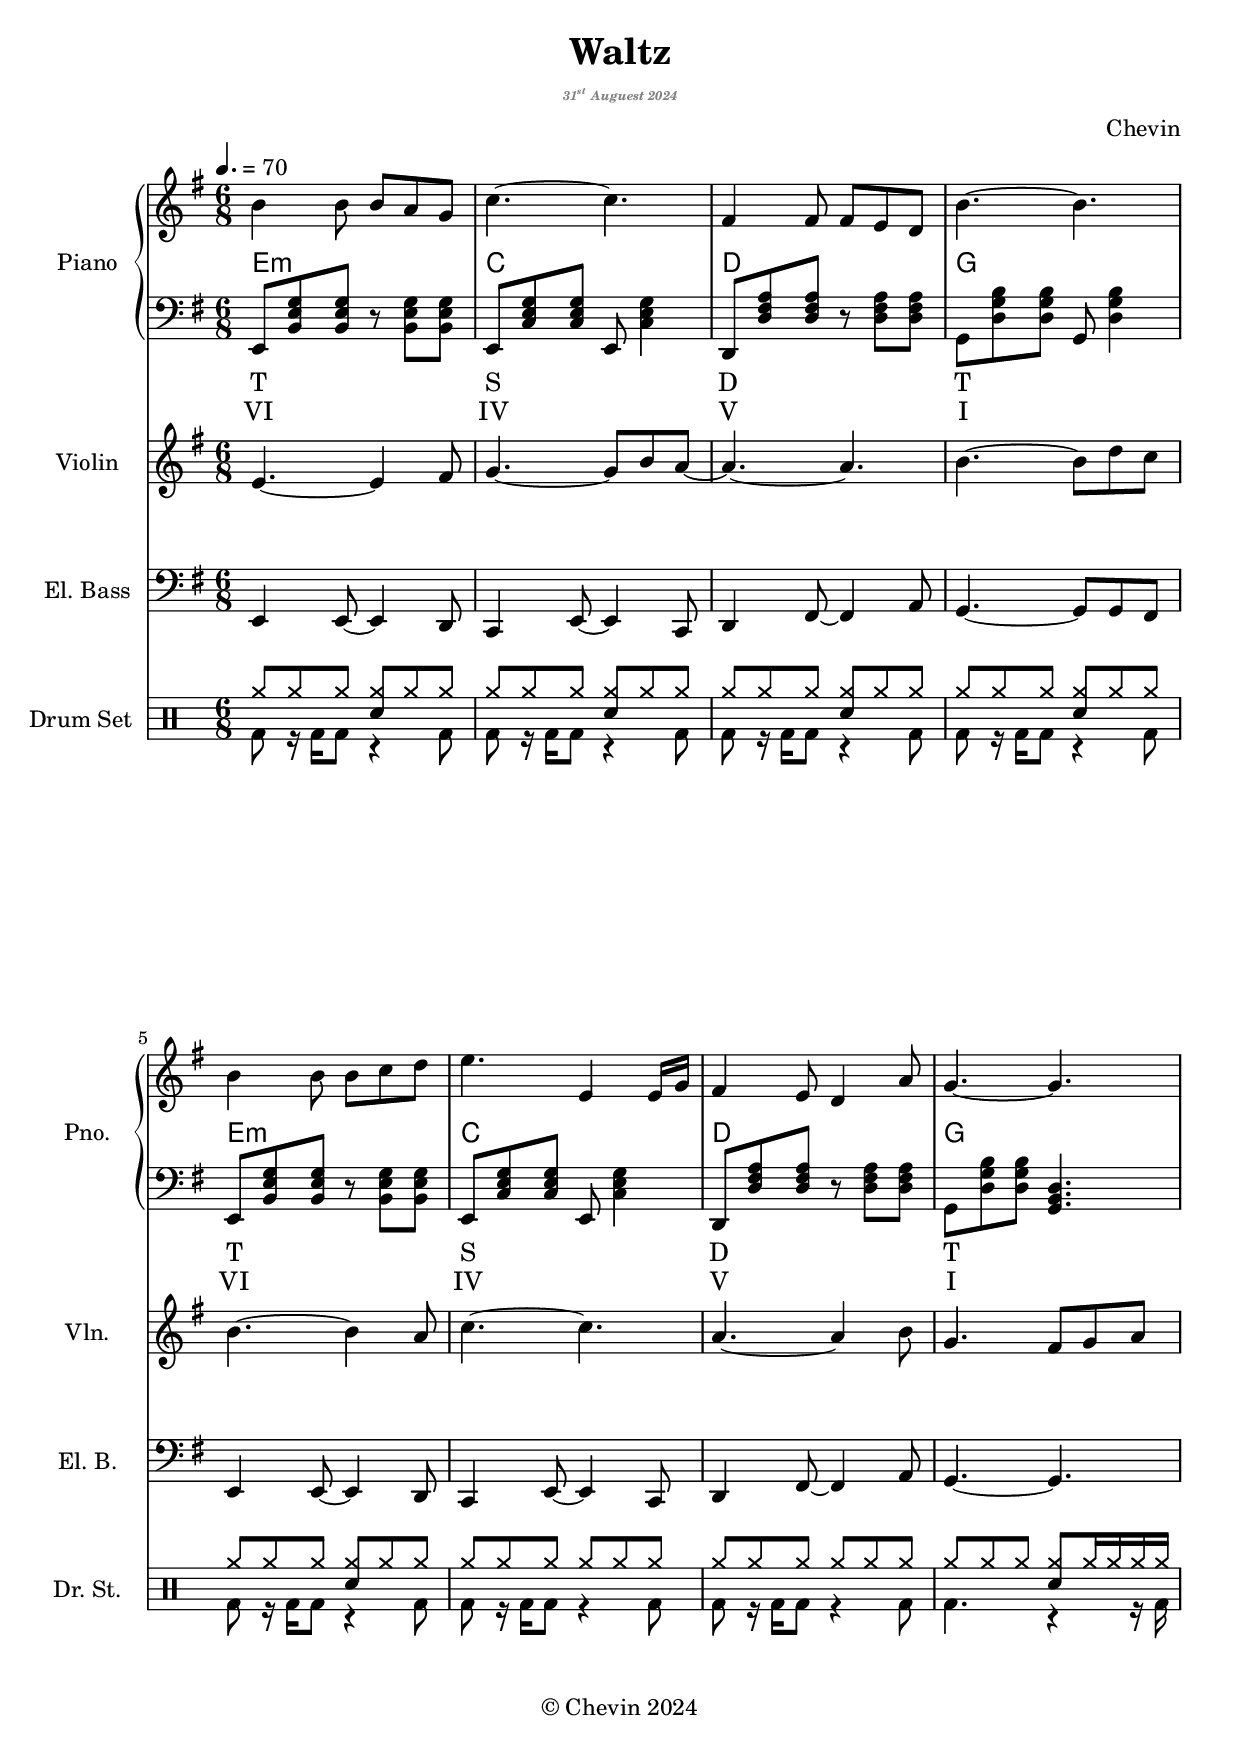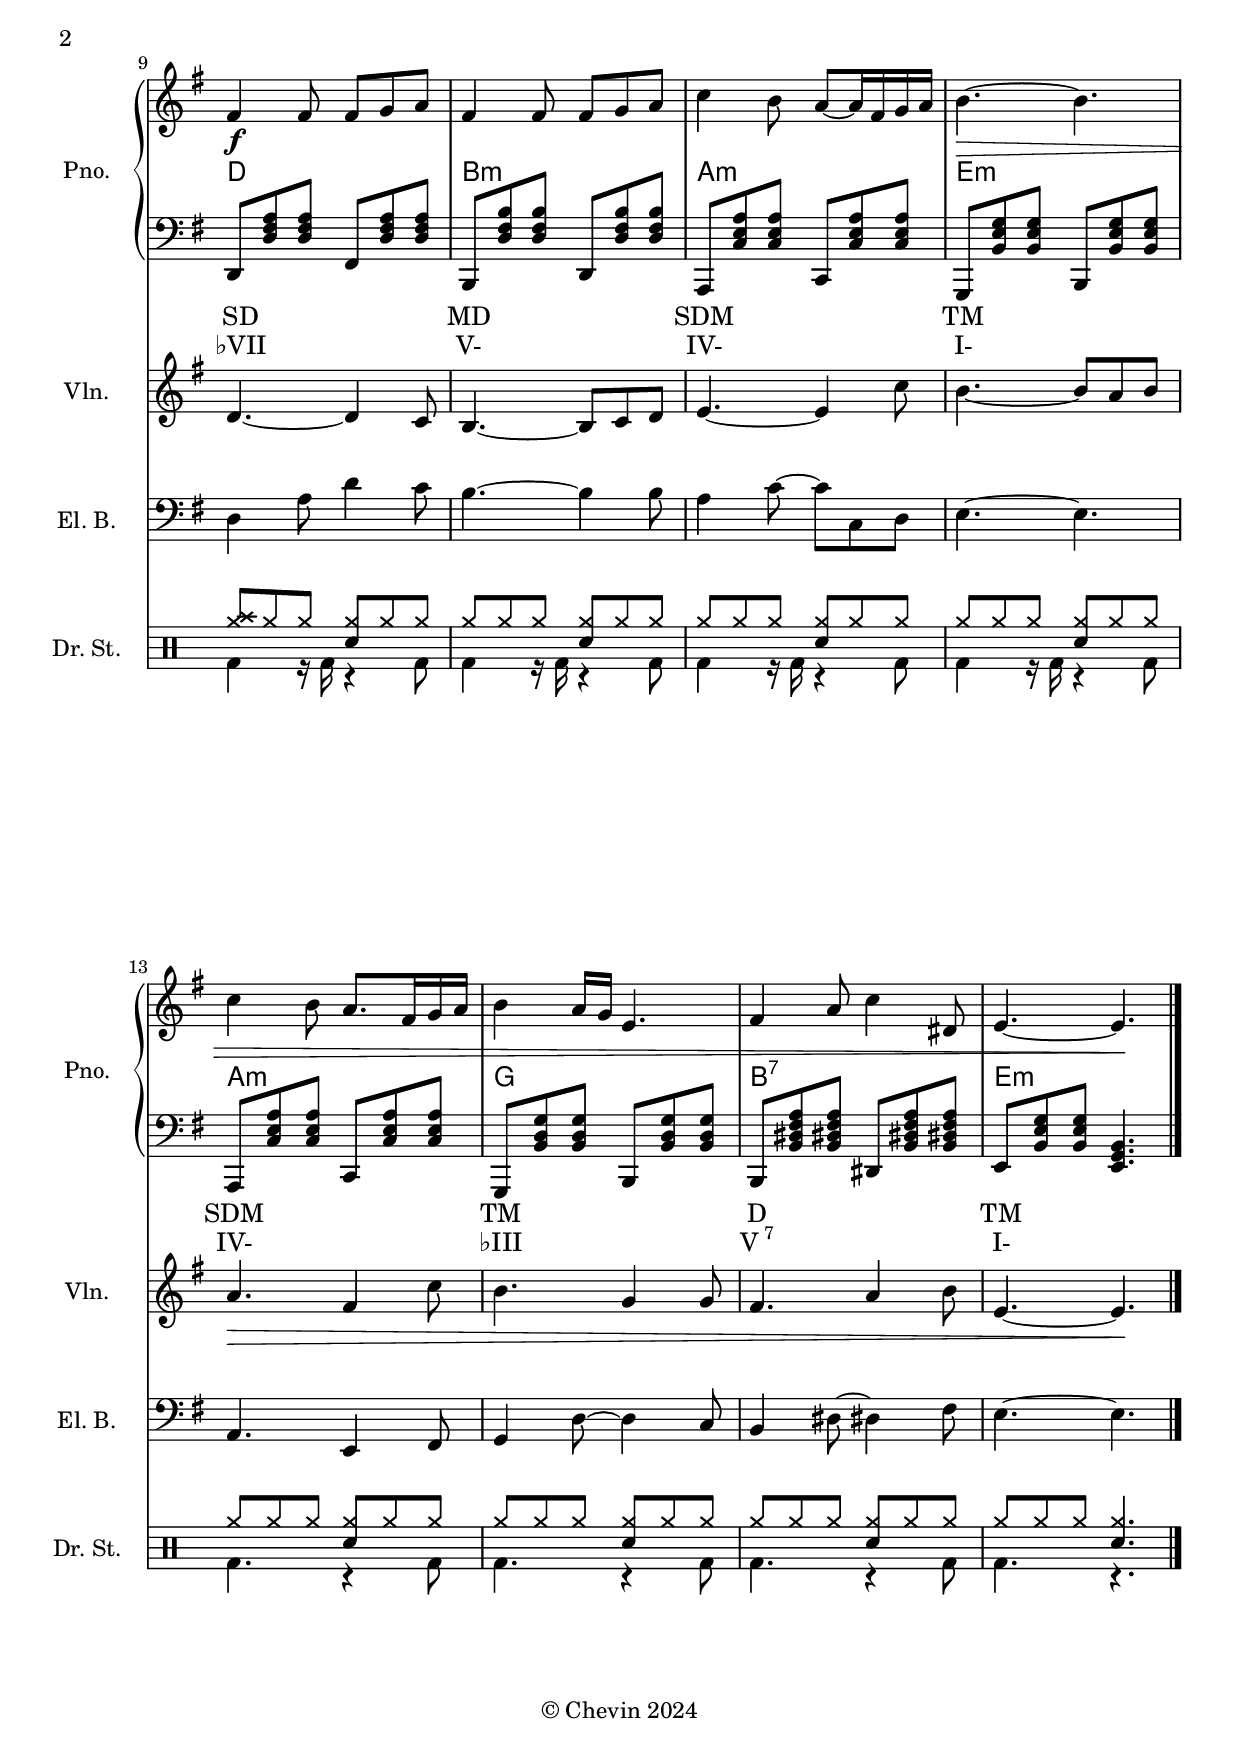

\version "2.24.4"

\header {
  title     = "Waltz"
  subtitle  = \markup {
    \override #'(font-size . -5)
    \italic \with-color "gray"
    {\concat { "31"\super{"st"} } "Auguest 2024"}
  }
  composer  = "Chevin"
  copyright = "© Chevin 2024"
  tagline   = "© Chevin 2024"
}

\score {
  \layout {
    indent       = 1.5\cm
    short-indent = 1.5\cm
    \context {
      \Score
      % proportionalNotationDuration = #(ly:make-moment 1/10)
    }
  }
<<
  \new PianoStaff \with {
    instrumentName      = "Piano"
    shortInstrumentName = "Pno."
  }<<
    \new Staff {\tempo 4. = 70 \clef treble \key g \major \time 6/8
      b'4 b'8 b' a' g'            | 
      c''4.~c''                   |
      fis'4 fis'8 fis' e' d'      |
      b'4.~b'                     |
  
      b'4 b'8 b' c'' d''          |
      e''4. e'4 e'16 g'           |
      fis'4 e'8 d'4 a'8           |
      g'4.~g'4.                   |
      
      fis'4\f fis'8 fis' g' a'    | % forte
      fis'4 fis'8 fis' g' a'      |
      c''4 b'8 a'~a'16 fis' g' a' |
      b'4.\>~b'                   | % decrescendo, 
  
      c''4 b'8 a'8. fis'16 g' a'  |
      b'4 a'16 g' e'4.            |
      fis'4 a'8 c''4 dis'8        |
      e'4.~e'4.     \!            | \fine
    }
    \new ChordNames {
      \chordmode {
        e2.:m | c   | d   | g   |

        e:m   | c   | d   | g   |

        d     | b:m | a:m | e:m |

        a:m   | g   | b:7 | e:m |
      }
    }
    \new Staff { \clef bass \key g \major
      e,8 <b, e g> <b, e g> r <b, e g> <b, e g>        | 
      e,8 <c e g> <c e g> e, <c e g>4                  |
      d,8 <d fis a> <d fis a> r  <d fis a> <d fis a>   |
      g,8 <d g b> <d g b> g, <d g b>4                  |

      e,8 <b, e g> <b, e g> r <b, e g> <b, e g>        |
      e,8 <c e g> <c e g> e, <c e g>4                  |
      d,8 <d fis a> <d fis a> r  <d fis a> <d fis a>   |
      g,8 <d g b> <d g b> <g, b, d>4.                  |

      d,8 <d fis a> <d fis a> fis, <d fis a> <d fis a> |
      b,,8 <d fis b> <d fis b> d, <d fis b> <d fis b>  |
      a,,8 <c e a> <c e a> c, <c e a> <c e a>          |
      g,,8 <b, e g> <b, e g> b,, <b, e g> <b, e g>     |

      a,,8 <c e a> <c e a> c, <c e a> <c e a>          |
      g,,8 <b, d g> <b, d g> b,, <b, d g> <b, d g>     |
      b,,8 <b, dis! fis a> <b, dis! fis a> 
          dis, <b, dis! fis a> <b, dis! fis a>         |
      e,8 <b, e g> <b, e g> <e, g, b,>4.               | \fine

    }
    \new Lyrics \lyricmode { %% harmonic analysis : Functional Harmony (Tonic, Subdominant, Dominant)
      T2.   S   D   T 
      T2.   S   D   T 
      SD2.  MD  SDM TM
      SDM2. TM  D   TM
    }
    \new Lyrics \lyricmode { %% harmonic analysis : Roman Numeral Analysis
      VI2. IV V I 
      VI2. IV V I 
      \markup{\concat{♭VII}}2. 
        V- 
        IV- 
        I- 
      IV-2. 
        \markup{\concat{♭III}} 
        \markup{V\super{7}} 
        I-
    }
  >>
  
  \new Staff \with {
    instrumentName      = "Violin"
    shortInstrumentName = "Vln."
  }{ \clef treble \key g \major \time 6/8
    e'4.~e'4 fis'8    |
    g'4.~g'8 b' a'~   |
    a'4.~a'           |
    b'4.~b'8 d'' c''  |

    b'4.~b'4 a'8      |
    c''4.~c''4.       |
    a'4.~a'4 b'8      |
    g'4. fis'8 g' a'  |

    d'4.~d'4 c'8      |
    b4.~b8 c' d'      |
    e'4.~e'4 c''8     |
    b'4.~b'8 a' b'    |

    a'4.\> fis'4 c''8 |
    b'4. g'4 g'8      |
    fis'4. a'4 b'8    |
    e'4.~e' \!        | \fine
  }

  \new Staff \with {
    instrumentName      = "El. Bass"
    shortInstrumentName = "El. B."
  }{ \clef bass \key g \major \time 6/8
    e,4 e,8~e,4 d,8     |
    c,4 e,8~e,4 c,8     |
    d,4 fis,8~fis,4 a,8 |
    g,4.~g,8 g, fis,    |

    e,4 e,8~e,4 d,8     |
    c,4 e,8~e,4 c,8     |
    d,4 fis,8~fis,4 a,8 |
    g,4.~g,             |

    d4 a8 d'4 c'8       |
    b4.~b4 b8           |
    a4 c'8~c'8 c d      |
    e4.~e               |

    a,4. e,4 fis,8      |
    g,4 d8~d4 c8        |
    b,4 dis8~dis!4 fis8 |
    e4.~e               | \fine
  }

  \new DrumStaff \with {
    instrumentName      = "Drum Set"
    shortInstrumentName = "Dr. St."
    drumStyleTable      = #weinberg-drums-style
  }{ \time 6/8
    \drummode {
      <<
        \new DrumVoice { \voiceOne
          \repeat unfold 5 {
            hh8 hh hh <hh sn> hh hh        |
          }
          \repeat unfold 2 {
            hh8 hh hh hh hh hh             |
          }
          hh8 hh hh  <hh sn> hh16 hh hh hh |

          <hh cymc>8 hh hh <hh sn> hh hh   |
          \repeat unfold 6 {
            hh8 hh hh <hh sn> hh hh        |
          }
          hh8 hh hh <hh sn>4.              | \fine
        }
        \new DrumVoice { \voiceTwo
          \repeat unfold 7 {
            bd8 r16 bd16 bd8 r4 bd8        |
          }
          bd4. r4 r16 bd16

          \repeat unfold 4 {
            bd4 r16 bd16 r4 bd8            |
          }

          \repeat unfold 3 {
            bd4. r4 bd8                    |
          }
          bd4. r4.                         |
        }
      >>
    }
  }
>>
}
